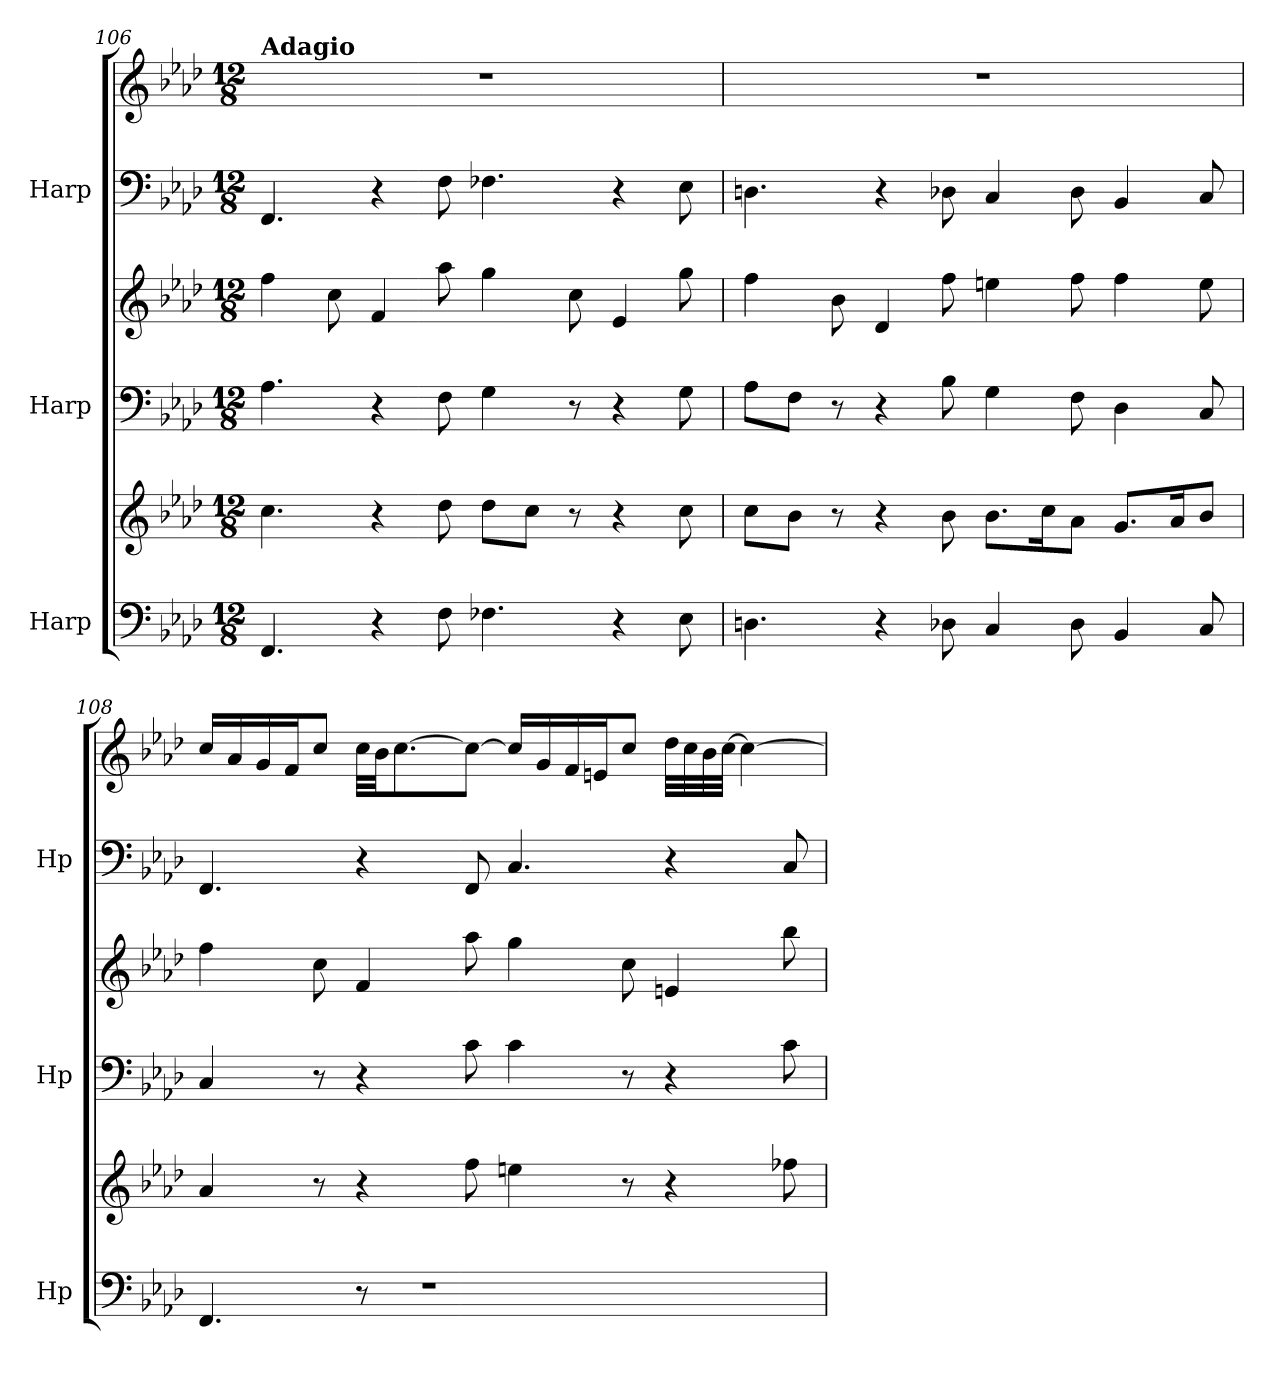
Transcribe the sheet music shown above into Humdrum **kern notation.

**kern	**kern	**kern	**kern	**kern	**kern
*part3	*part3	*part2	*part2	*part1	*part1
*staff6	*staff5	*staff4	*staff3	*staff2	*staff1
*I"Harp	*	*I"Harp	*	*I"Harp	*
*I'Hp	*	*I'Hp	*	*I'Hp	*
!!LO:LB:g=z
*clefF4	*clefG2	*clefF4	*clefG2	*clefF4	*clefG2
*k[b-e-a-d-]	*k[b-e-a-d-]	*k[b-e-a-d-]	*k[b-e-a-d-]	*k[b-e-a-d-]	*k[b-e-a-d-]
*M12/8	*M12/8	*M12/8	*M12/8	*M12/8	*M12/8
=106	=106	=106	=106	=106	=106
!	!	!	!	!	!LO:TX:a:B:t=Adagio
4.FF/	4.cc\	4.A-\	4ff\	4.FF/	1.r
.	.	.	8cc\	.	.
4r	4r	4r	4f/	4r	.
8F\	8dd-\	8F\	8aa-\	8F\	.
4.F-X\	8dd-\L	4G\	4gg\	4.F-X\	.
.	8cc\J	.	.	.	.
.	8r	8r	8cc\	.	.
4r	4r	4r	4e-/	4r	.
8E-\	8cc\	8G\	8gg\	8E-\	.
=107	=107	=107	=107	=107	=107
4.Dn\	8cc\L	8A-\L	4ff\	4.Dn\	1.r
.	8b-\J	8F\J	.	.	.
.	8r	8r	8b-\	.	.
4r	4r	4r	4d-/	4r	.
8D-X\	8b-\	8B-\	8ff\	8D-X\	.
4C/	8.b-\L	4G\	4een\	4C/	.
.	16cc\K	.	.	.	.
8D-\	8a-\J	8F\	8ff\	8D-\	.
4BB-/	8.g/L	4D-\	4ff\	4BB-/	.
.	16a-/K	.	.	.	.
8C/	8b-/J	8C/	8ee\	8C/	.
!!LO:PB:g=z
=108	=108	=108	=108	=108	=108
4.FF/	4a-/	4C/	4ff\	4.FF/	16cc/LL
.	.	.	.	.	16a-/
.	.	.	.	.	16g/
.	.	.	.	.	16f/J
.	8r	8r	8cc\	.	8cc/J
8r	4r	4r	4f/	4r	32cc\LLL
.	.	.	.	.	32b-\JJ
.	.	.	.	.	[8.cc\
1r	.	.	.	.	.
.	8ff\	8c\	8aa-\	8FF/	8cc\J_
.	4een\	4c\	4gg\	4.C/	16cc/LL]
.	.	.	.	.	16g/
.	.	.	.	.	16f/
.	.	.	.	.	16en/J
.	8r	8r	8cc\	.	8cc/J
.	4r	4r	4en/	4r	32dd-\LLL
.	.	.	.	.	32cc\
.	.	.	.	.	32b-\
.	.	.	.	.	[32cc\JJJ
.	.	.	.	.	4cc\_
.	8ff-X\	8c\	8bb-\	8C/	.
=	=	=	=	=	=
*-	*-	*-	*-	*-	*-
